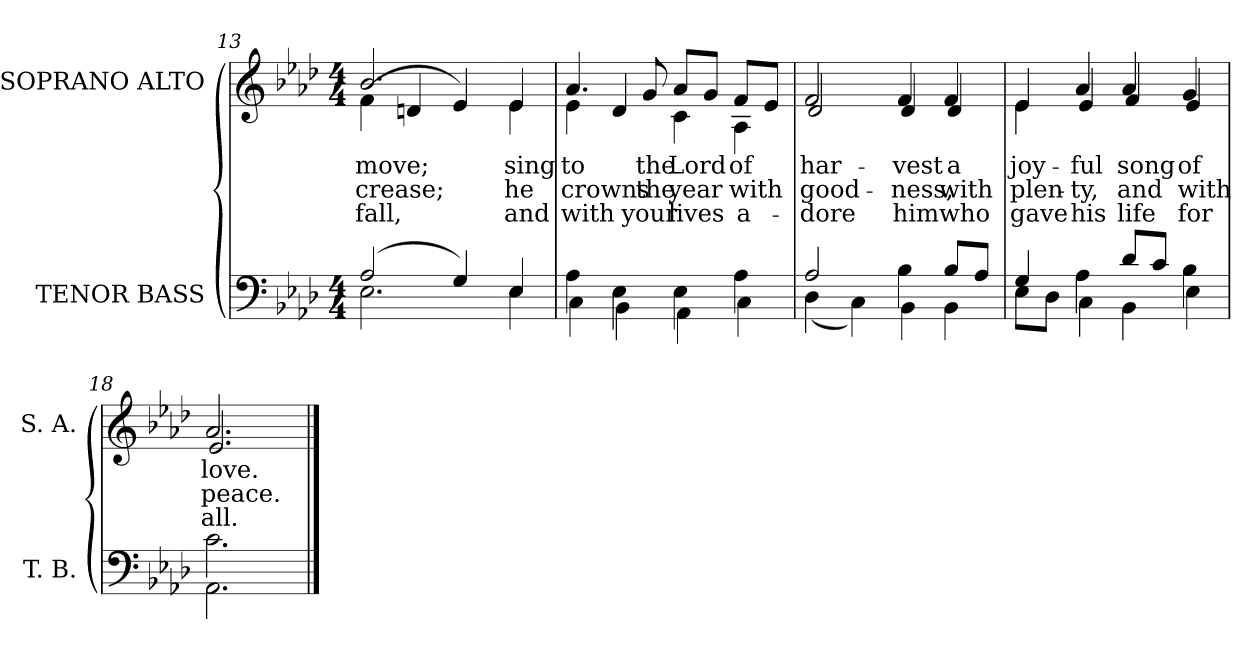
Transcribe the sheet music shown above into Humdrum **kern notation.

**kern	**kern	**text	**text	**text
*part2	*part1	*part1	*part1	*part1
*staff2	*staff1	*staff1	*staff1	*staff1
*I"TENOR BASS	*I"SOPRANO ALTO	*	*	*
*I'T. B.	*I'S. A.	*	*	*
*clefF4	*clefG2	*	*	*
*k[b-e-a-d-]	*k[b-e-a-d-]	*	*	*
*A-:	*A-:	*	*	*
*M4/4	*M4/4	*	*	*
=13	=13	=13	=13	=13
*^	*	*	*	*
!	!	!	!LO:LY:b:color=#000000	!LO:LY:b:color=#000000	!LO:LY:b:color=#000000
*	*	*^	*	*	*
(2A-i/	2.E-i\	2.b-i/	(4fi\	move;	-crease;	fall,
.	.	.	4dni/	.	.	.
4Gi/)	.	.	4e-i/)	.	.	.
!!LO:LB:g=z	!!
=14-	=14-	=14-	=14-	=14-	=14-	=14-
!	!	!	!	!LO:LY:b:color=#000000	!LO:LY:b:color=#000000	!LO:LY:b:color=#000000
4E-i/	4E-i\	4e-i/	4e-i\	sing	he	and
=15	=15	=15	=15	=15	=15	=15
!	!	!	!	!LO:LY:b:color=#000000	!LO:LY:b:color=#000000	!LO:LY:b:color=#000000
4A-i\	4Ci\	4.a-i/	4e-i\	to	crowns	with
4E-i\	4BB-i\	.	4d-i/	.	.	.
!	!	!	!	!LO:LY:b:color=#000000	!LO:LY:b:color=#000000	!LO:LY:b:color=#000000
.	.	8gi/	.	the	the	your
!	!	!	!	!LO:LY:b:color=#000000	!LO:LY:b:color=#000000	!LO:LY:b:color=#000000
4E-i\	4AA-i\	8a-i/L	4ci\	Lord	year	lives
.	.	8gi/J	.	.	.	.
!	!	!	!	!LO:LY:b:color=#000000	!LO:LY:b:color=#000000	!LO:LY:b:color=#000000
4A-i\	4Ci\	8fi/L	4A-i\	of	with	a-
.	.	8e-i/J	.	.	.	.
=16	=16	=16	=16	=16	=16	=16
!	!	!	!	!LO:LY:b:color=#000000	!LO:LY:b:color=#000000	!LO:LY:b:color=#000000
2A-i/	(4D-i\	2fi/	2d-i/	har-	good-	-dore
.	4Ci\)	.	.	.	.	.
!	!	!	!	!LO:LY:b:color=#000000	!LO:LY:b:color=#000000	!LO:LY:b:color=#000000
4B-i\	4BB-i\	4fi/	4d-i/	-vest	-ness,	him
!	!	!	!	!LO:LY:b:color=#000000	!LO:LY:b:color=#000000	!LO:LY:b:color=#000000
8B-i/L	4BB-i\	4fi/	4d-i/	a	with	who
8A-i/J	.	.	.	.	.	.
=17	=17	=17	=17	=17	=17	=17
!	!	!	!	!LO:LY:b:color=#000000	!LO:LY:b:color=#000000	!LO:LY:b:color=#000000
4Gi/	8E-i\L	4e-i/	4e-i\	joy-	plen-	gave
.	8D-i\J	.	.	.	.	.
!	!	!	!	!LO:LY:b:color=#000000	!LO:LY:b:color=#000000	!LO:LY:b:color=#000000
4A-i\	4Ci\	4a-i/	4e-i/	-ful	-ty,	his
!	!	!	!	!LO:LY:b:color=#000000	!LO:LY:b:color=#000000	!LO:LY:b:color=#000000
8d-i/L	4BB-i\	4a-i/	4fi/	song	and	life
8ci/J	.	.	.	.	.	.
!	!	!	!	!LO:LY:b:color=#000000	!LO:LY:b:color=#000000	!LO:LY:b:color=#000000
4B-i\	4E-i\	4gi/	4e-i/	of	with	for
=18	=18	=18	=18	=18	=18	=18
!	!	!	!	!LO:LY:b:color=#000000	!LO:LY:b:color=#000000	!LO:LY:b:color=#000000
2.ci\	2.AA-i\	2.a-i/	2.e-i/	love.	peace.	all.
*v	*v	*	*	*	*	*
*	*v	*v	*	*	*
==	==	==	==	==
*-	*-	*-	*-	*-
